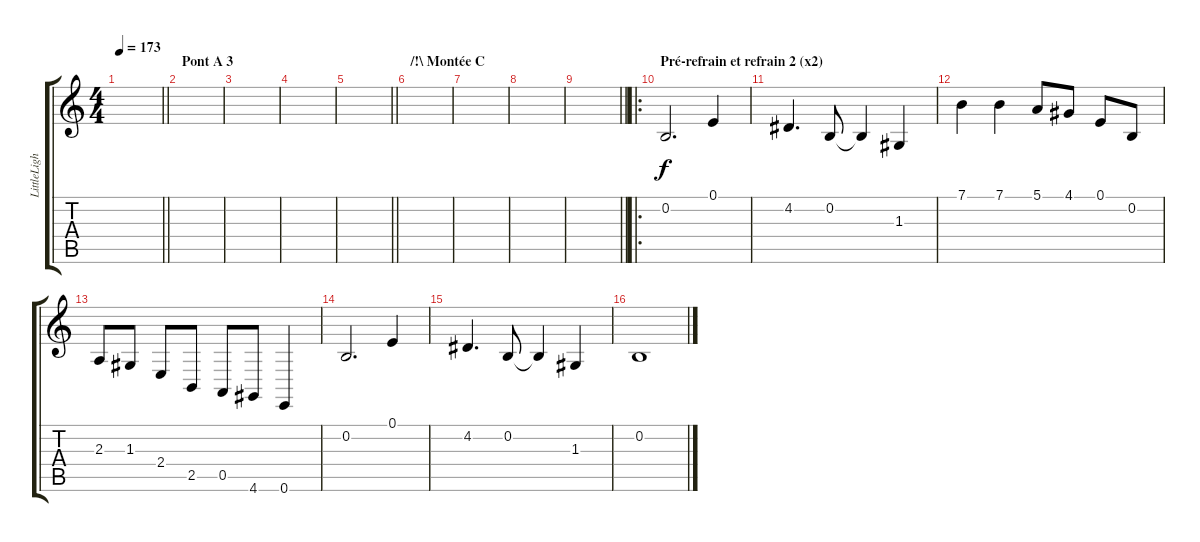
\track ("LittleLight" "LittleLigh") {instrument brightacousticpiano}
\staff {score tabs}
\tuning (E4 B3 G3 D3 A2 E2) {hide}
\ts (4 4)
\tempo 173
\clef g2
\barLineRight lightlight
\ks c
|
\section ("" "Pont A 3")
|
|
|
\barLineRight lightlight
|
\section ("" "/!\\ Montée C")
|
|
|
\barLineRight lightlight
|
\ro
\section ("" "Pré-refrain et refrain 2 (x2)")
0.2.2{d} 0.1.4 |
4.2.4{d} 0.2.8 0.2{t}.4 1.3.4 |
7.1.4 7.1.4 5.1.8 4.1.8 0.1.8 0.2.8 |
2.3.8 1.3.8 2.4.8 2.5.8 0.5.8 4.6.8 0.6.4 |
0.2.2{d} 0.1.4 |
4.2.4{d} 0.2.8 0.2{t}.4 1.3.4 |
0.2.1
